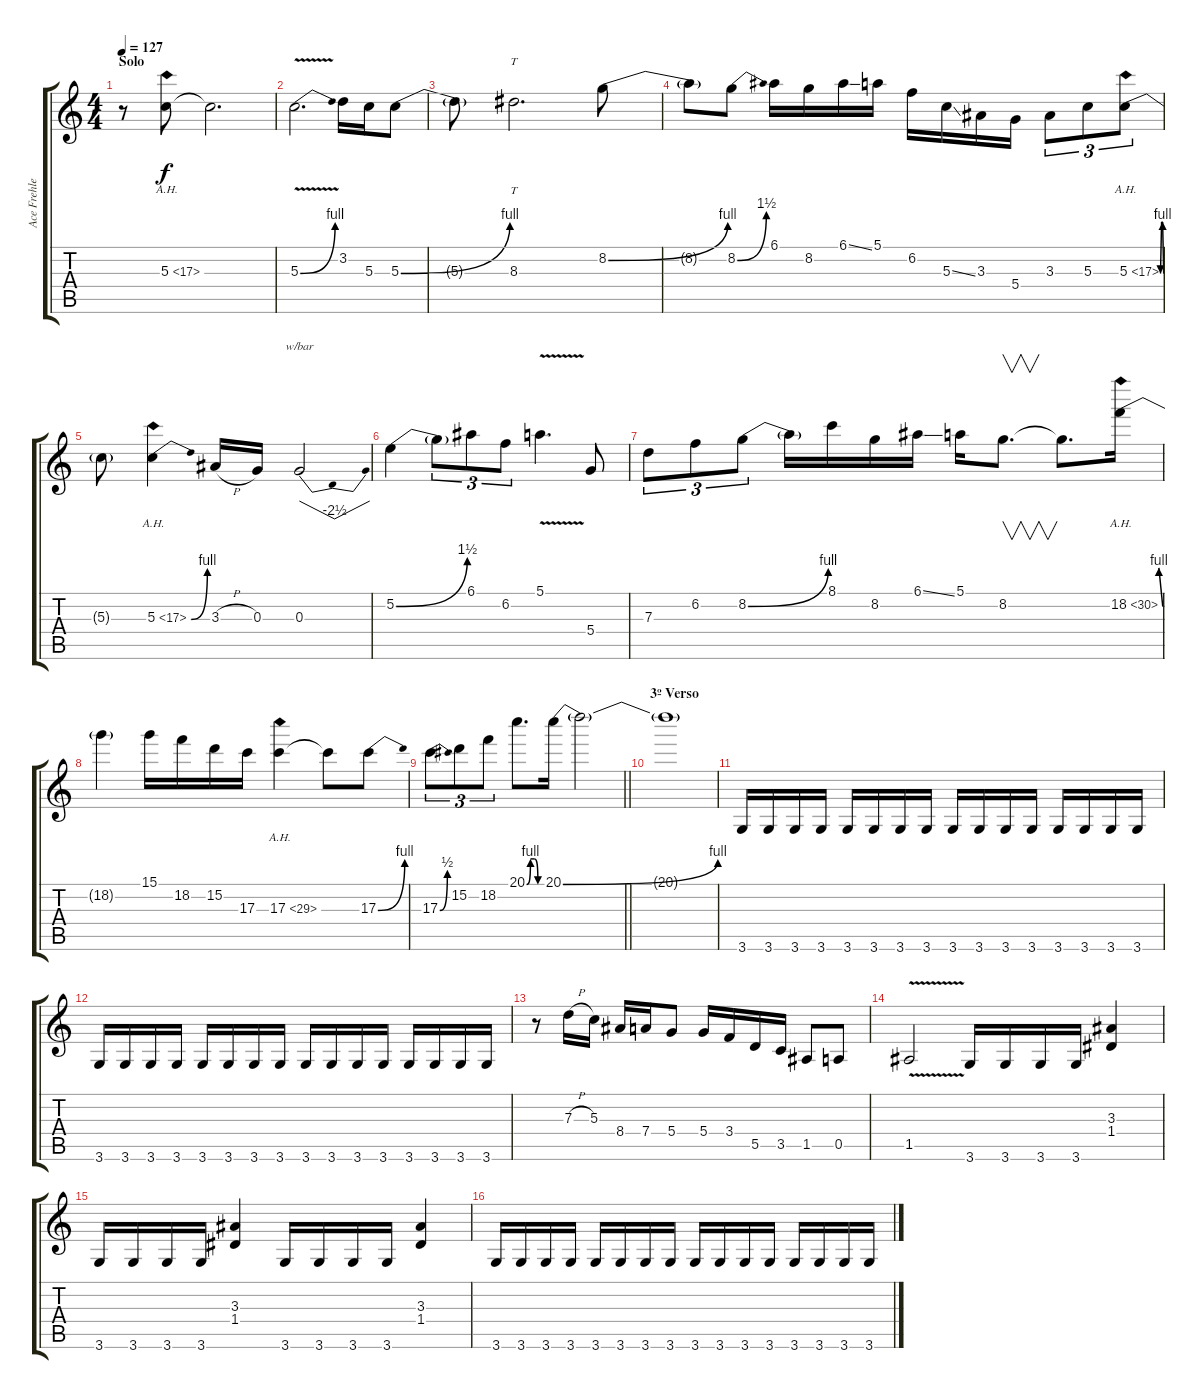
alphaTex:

\track ("Ace Frehley - Guitarra Solo" "Ace Frehle") {instrument distortionguitar}
\staff {score tabs}
\tuning (E4 B3 G3 D3 A2 E2) {hide}
\ts (4 4)
\section ("" "Solo")
\tempo 127
\clef g2
\ks c
r.8{dy f volume 16} 5.3{ah 12}.8 5.3{t}.2{d} |
5.3{be (bend 0 0 60 4) v}.2{d} 3.2.16 5.3.16 5.3{be (bend 0 0 60 4)}.8 |
5.3{t}.8 8.3.2{tt d} 8.2{be (bend 0 0 60 4)}.8 |
8.2{t}.8 8.2{be (bend 0 0 60 6)}.8 6.1.16 8.2.16 6.1{ss}.16 5.1.16 6.2.16 5.3{ss}.16 3.3.16 5.4.16 3.3.8{tu (3 2)} 5.3.8{tu (3 2)} 5.3{be (custom 0 0 15 4 30 4 45 0 60 0) ah 12}.8{tu (3 2)} |
5.3{t}.8 5.3{be (bend 0 0 60 4) ah 12}.4 3.3{h}.16 0.3.16 0.3.2{tbe (dip default 0 0 30 -10 60 0)} |
5.2{be (bend 0 0 60 6)}.4 5.2{t}.8{tu (3 2)} 6.1.8{tu (3 2)} 6.2.8{tu (3 2)} 5.1{v}.4{d} 5.4.8 |
7.3.8{tu (3 2)} 6.2.8{tu (3 2)} 8.2{be (bend 0 0 60 4)}.8{tu (3 2)} 8.2{t}.16 8.1.16 8.2.16 6.1{ss}.16 5.1.16 8.2.8{v d} 8.2{t}.8{d} 18.2{be (bend 0 0 60 4) ah 12}.16 |
18.2{t}.4 15.1.16 18.2.16 15.2.16 17.3.16 17.3{ah 12}.4 17.3{t}.8 17.3{be (bend 0 0 60 4)}.8 |
\barLineRight lightlight
17.3{be (bend 0 0 60 2)}.8{tu (3 2)} 15.2.8{tu (3 2)} 18.2.8{tu (3 2)} 20.1{be (custom 0 0 15 4 30 4 45 0 60 0)}.8{d} 20.1{be (bend 0 0 60 4)}.16 20.1{t}.2 |
\section ("" "3º Verso")
20.1{t}.1 |
3.6.16 3.6.16{volume 13} 3.6.16 3.6.16 3.6.16 3.6.16 3.6.16 3.6.16 3.6.16 3.6.16 3.6.16 3.6.16 3.6.16 3.6.16 3.6.16 3.6.16 |
3.6.16 3.6.16 3.6.16 3.6.16 3.6.16 3.6.16 3.6.16 3.6.16 3.6.16 3.6.16 3.6.16 3.6.16 3.6.16 3.6.16 3.6.16 3.6.16 |
r.8 7.3{h}.16 5.3.16 8.4.16 7.4.16 5.4.8 5.4.16 3.4.16 5.5.16 3.5.16 1.5.8 0.5.8 |
1.5{v}.2 3.6.16 3.6.16 3.6.16 3.6.16 (3.3 1.4).4 |
3.6.16 3.6.16 3.6.16 3.6.16 (3.3 1.4).4 3.6.16 3.6.16 3.6.16 3.6.16 (3.3 1.4).4 |
3.6.16 3.6.16 3.6.16 3.6.16 3.6.16 3.6.16 3.6.16 3.6.16 3.6.16 3.6.16 3.6.16 3.6.16 3.6.16 3.6.16 3.6.16 3.6.16
